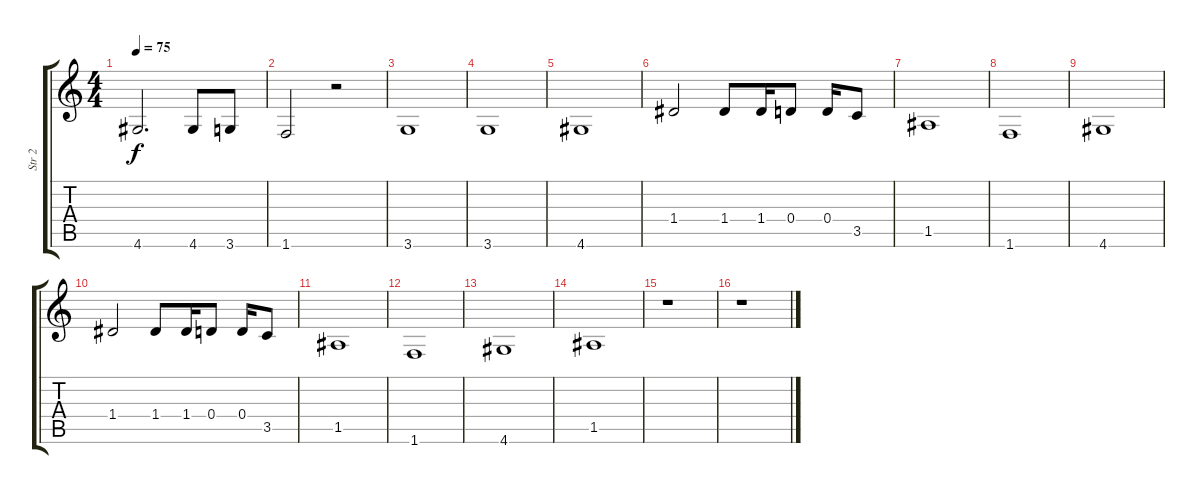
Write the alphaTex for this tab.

\track ("Str 2" "Str 2") {instrument distortionguitar}
\staff {score tabs}
\tuning (E4 B3 G3 D3 A2 E2) {hide}
\ts (4 4)
\tempo 75
\clef g2
\ks c
4.6.2{d dy f} 4.6.8 3.6.8 |
1.6.2 r.2 |
3.6.1 |
3.6.1 |
4.6.1 |
1.4.2 1.4.8 1.4.16 0.4.8 0.4.16 3.5.8 |
1.5.1 |
1.6.1 |
4.6.1 |
1.4.2 1.4.8 1.4.16 0.4.8 0.4.16 3.5.8 |
1.5.1 |
1.6.1 |
4.6.1 |
1.5.1 |
r.1 |
r.1
